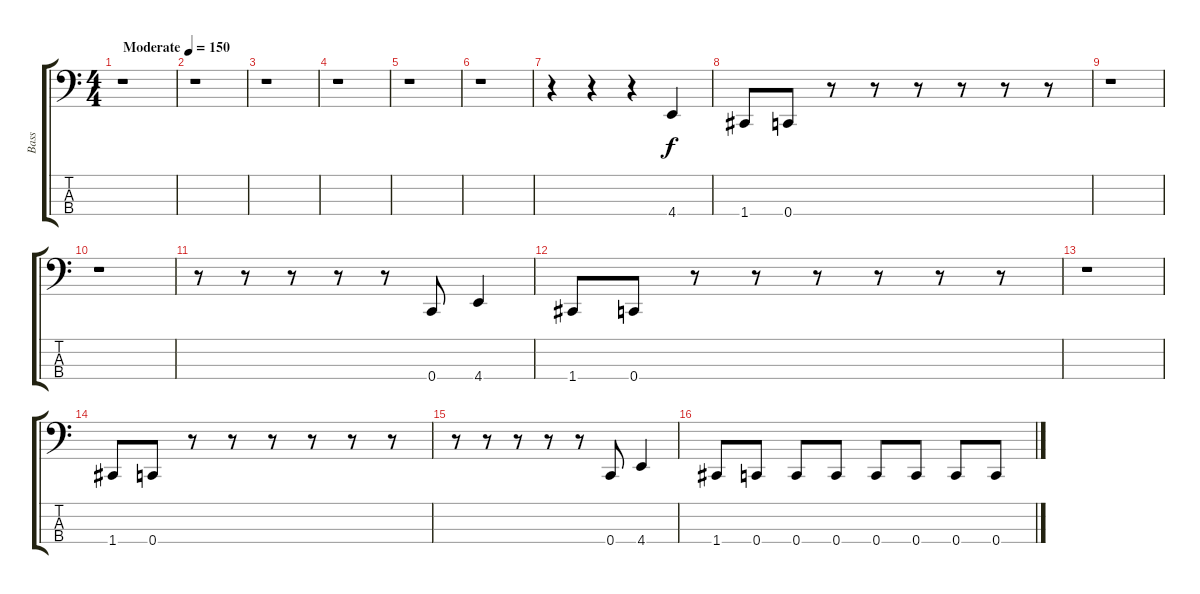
\track ("Bass" "Bass") {instrument electricbasspick}
\staff {score tabs}
\tuning (F2 C2 G1 C1) {hide}
\ts (4 4)
\tempo (150 "Moderate")
\clef f4
\ks c
r.1{dy f instrument electricbasspick} |
r.1 |
r.1 |
r.1 |
r.1 |
r.1 |
r.4 r.4 r.4 4.4.4 |
1.4.8 0.4.8 r.8 r.8 r.8 r.8 r.8 r.8 |
r.1 |
r.1 |
r.8 r.8 r.8 r.8 r.8 0.4.8 4.4.4 |
1.4.8 0.4.8 r.8 r.8 r.8 r.8 r.8 r.8 |
r.1 |
1.4.8 0.4.8 r.8 r.8 r.8 r.8 r.8 r.8 |
r.8 r.8 r.8 r.8 r.8 0.4.8 4.4.4 |
1.4.8 0.4.8 0.4.8 0.4.8 0.4.8 0.4.8 0.4.8 0.4.8
